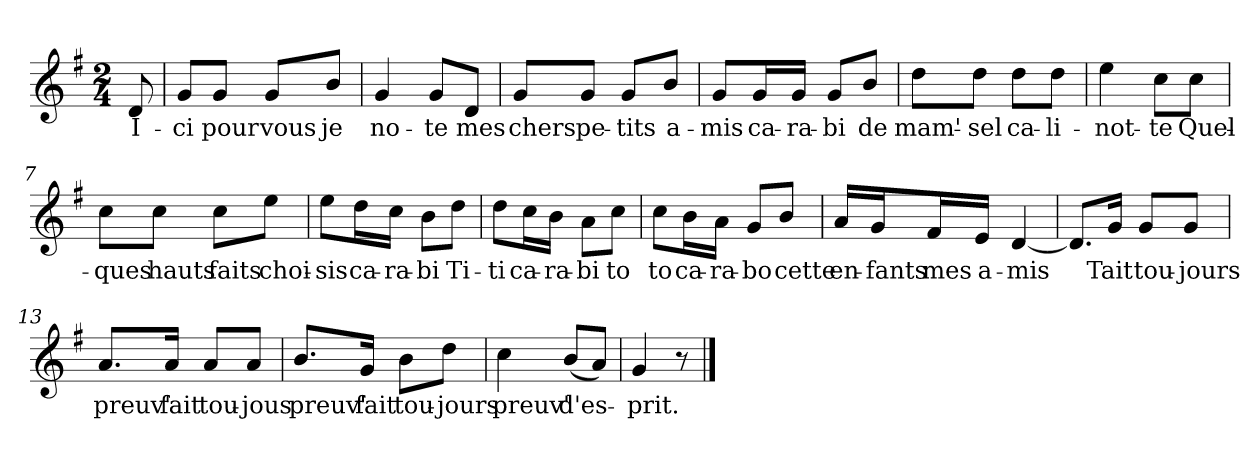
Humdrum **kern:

**kern	**text
*part1	*part1
*staff1	*staff1
*clefG2	*
*k[f#]	*
*G:	*
*M2/4	*
*MM120	*
=	=
8d	I-
=1	=1
8g/L	-ci
8g/J	pour
8g/L	vous
8b/J	je
=2	=2
4g	no-
8g/L	-te
8d/J	mes
=3	=3
8g/L	chers
8g/J	pe-
8g/L	-tits
8b/J	a-
=4	=4
8g/L	-mis
16g/L	ca-
16g/JJ	-ra-
8g/L	-bi
8b/J	de
=5	=5
8dd\L	mam'-
8dd\J	-sel
8dd\L	ca-
8dd\J	-li-
=6	=6
4ee	-not-
8cc\L	-te
8cc\J	Quel-
=7	=7
8cc\L	-ques
8cc\J	hauts
8cc\L	faits
8ee\J	choi-
=8	=8
8ee\L	-sis
16dd\L	ca-
16cc\JJ	-ra-
8b\L	-bi
8dd\J	Ti-
=9	=9
8dd\L	-ti
16cc\L	ca-
16b\JJ	-ra-
8a\L	-bi
8cc\J	to
=10	=10
8cc\L	to
16b\L	ca-
16a\JJ	-ra-
8g/L	-bo
8b/J	cette
=11	=11
16a/LL	en-
16g/J	-fants
16f#/L	mes
16e/JJ	a-
[4d	-mis
=12	=12
8.d/L]	.
16g/Jk	Tait
8g/L	tou-
8g/J	-jours
=13	=13
8.a/L	preuv'
16a/Jk	fait
8a/L	tou-
8a/J	-jous
=14	=14
8.b/L	preuv'
16g/Jk	fait
8b\L	tou-
8dd\J	-jours
=15	=15
4cc	preuv'
(8b/L	d'es-
8a/J)	.
=16	=16
4g	-prit.
8r	.
==	==
*-	*-
